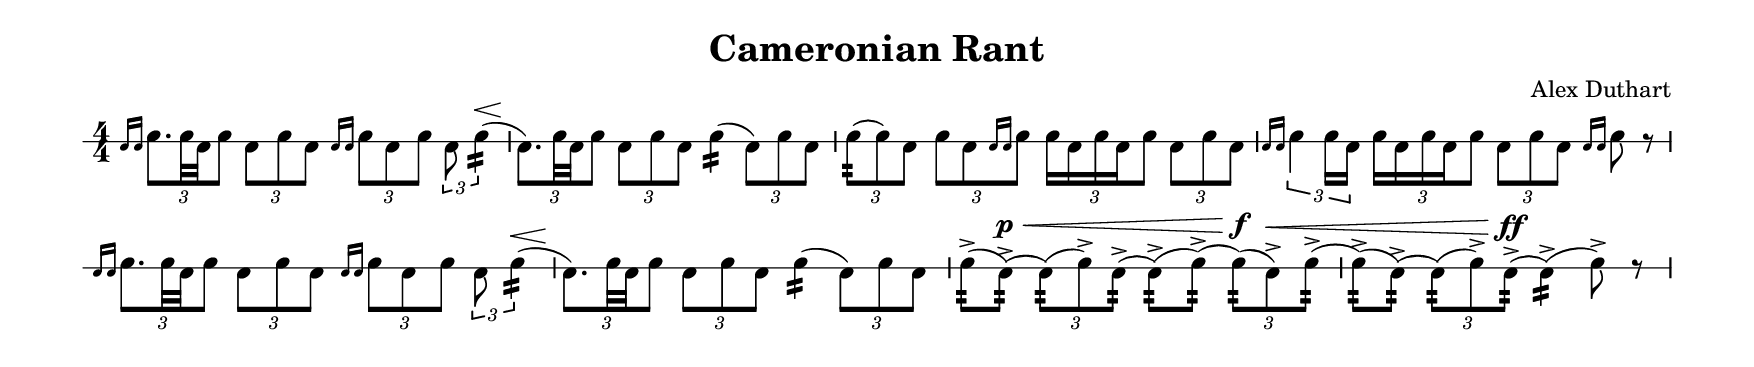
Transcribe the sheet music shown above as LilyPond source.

% http://lilypond.org/doc/v2.22/Documentation/snippets/percussion
\version "2.20.0"


%%% DRUM STYLE SETUP %%%

  % Define two sets of hand aliases: ll/rr and P/p
  drumPitchNames.rr = #'right 
  drumPitchNames.ll = #'left
  drumPitchNames.P  = #'right
  drumPitchNames.p  = #'left

  % Defines a style table that puts left under the line, and right above it
  #(define pipe-band-snare '((left default #f -1) (right default #f 1)))

%%%% Welcome to Pipe Band Drumming with Lilypond

% This file assumes that drum notes are being created with 'left and 'right
% types as per the drum style setup above.

%%% FIX THE LAYOUT %%%

  \layout {
    % No indent on the first line
    indent = #0
    \context {
      \Score
      
          $(add-grace-property 'Voice 'Stem 'font-size -4) 
    $(add-grace-property 'Voice 'NoteHead 'font-size -4) 

      % Fixes grace note spacing in drags and roughs
      \consists "Grace_spacing_engraver"
      \override GraceSpacing.shortest-duration-space = 0.1
      \override GraceSpacing.spacing-increment = 0.1
      % All stems down
      \override Stem.direction = #down
      % Flatten beams
      \override Beam #'positions = #'(-4 . -4)
      
      % 1 Line in the staff
      \override StaffSymbol.line-count =  #1      
      drumStyleTable = #(alist->hash-table pipe-band-snare)

      % Remove this line to enable bar numbers
      \omit BarNumber
      % Dont show a clef
      \omit Clef
      
  
      \dynamicUp    
    }
  }
  
  
%%% SUPPORT FUNCTIONS %%%

%% (if (equal? 'right (ly:music-property inHand 'drum-type))
  #(define (hands inHand)
  (if (equal? 'right (find-first-pitch inHand))
    (cons 'right 'left)
    (cons 'left 'right))
  )

  #(define (find-first-pitch music)
  (if (eq? #t (ly:music-property music 'drum-type #t))
    (ly:music-property (car (ly:music-property (ly:music-property music 'element) 'elements)) 'drum-type)
    (ly:music-property music 'drum-type)
  ))

%%% DRUM EMBELLISHMENTS %%%

  flam =
  #(define-music-function (parser location baseNote) (ly:music?)
  (let* ((h (hands baseNote))
        (offHand (cdr h))
        (gracey (make-music 'NoteEvent 'drum-type offHand 'duration (ly:make-duration 3)) )
        )

  #{
  \slashedGrace {
      \once \override Stem #'direction = #up
      $gracey
  }
  $baseNote
  #}
  ))

  drag =
  #(define-music-function (parser location baseNote) (ly:music?)
  (let* ((h (hands baseNote))
        (offHand (cdr h))
        (gracey (make-music 'NoteEvent 'drum-type offHand 'duration (ly:make-duration 4)) )
        )
  #{
  \slashedGrace {
      \once \override Stem #'direction = #up
      \once \override Beam #'positions = #'(2 . 2.25)
      $gracey $gracey
  }
  $baseNote
  #}
  ))
  
  ruff =
  #(define-music-function (parser location baseNote) (ly:music?)
  (let* ((h (hands baseNote))
        (offHand (cdr h))
        (onHand (car h))
        (gracey1 (make-music 'NoteEvent 'drum-type onHand 'duration (ly:make-duration 4)) )
        (gracey2 (make-music 'NoteEvent 'drum-type offHand 'duration (ly:make-duration 4)) )
        )
  #{
  \slashedGrace {
      \once \override Stem #'direction = #up
      \once \override Beam #'positions = #'(2 . 2.25)
      \once \override Beam #'positions = #'(2 . 3)

      $gracey1 $gracey2 $gracey2
  }
  $baseNote
  #}
  ))

  triplet =
  #(define-music-function
       (parser location padding)
       (ly:music?)
     #{
       \tuplet 3/2 #padding
     #})


\header {
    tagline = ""
    title = "Cameronian Rant"
    composer = "Alex Duthart"
}

notes = \drummode {
  % Bar 1
  \drag \tuplet 3/2 { P8. P32 p32 P8 } \triplet { p8 P p} \drag \triplet { P8 p P } \triplet { p8 P4:16(}\< |
  % Bar 2
  \triplet { p8.) \! P32 p32 P8 } \triplet { p8 P p} P4:16( \triplet { p8) P p } |  \noBreak
  % Bar 3
  \triplet { P8:32( P) p } \triplet { P8[ p \drag P] } \triplet { P16 p P p P8 } \triplet { p8 P p } |  
  % Bar 4
  \drag \triplet { P4  P16[ p] } \triplet { P16 p P p P8 } \triplet { p8 P p } \drag P8 r8 | \break

  % Bar 5
  \drag \triplet { P8. P32 p32 P8 } \triplet { p8 P p} \drag \triplet { P8 p P } \triplet { p8 P4:16(}\< |
  % Bar 6
  \triplet { p8.)\! P32 p32 P8 } \triplet { p8 P p} P4:16( \triplet { p8) P p } |  
  % Bar 7
  P8:32(-> p:32)(-> \p \< \triplet { p:32)( P)-> p:32(-> } p:32)(-> P:32)(-> \triplet { P:32)( \f p)-> \< P:32(-> } |
  % Bar 8
  P8:32->)( p:32->)( \triplet { p:32)( P)-> p:32->( \ff } p4:16->)( P8->) r8 | \break  
}

\drums {
      \set strictBeatBeaming = ##t
      \numericTimeSignature
      \time 4/4
      \notes 
}

\paper {
   #(set-paper-size "a4landscape")
   bottom-margin = 0\in
   paper-height = 2.5\in
}